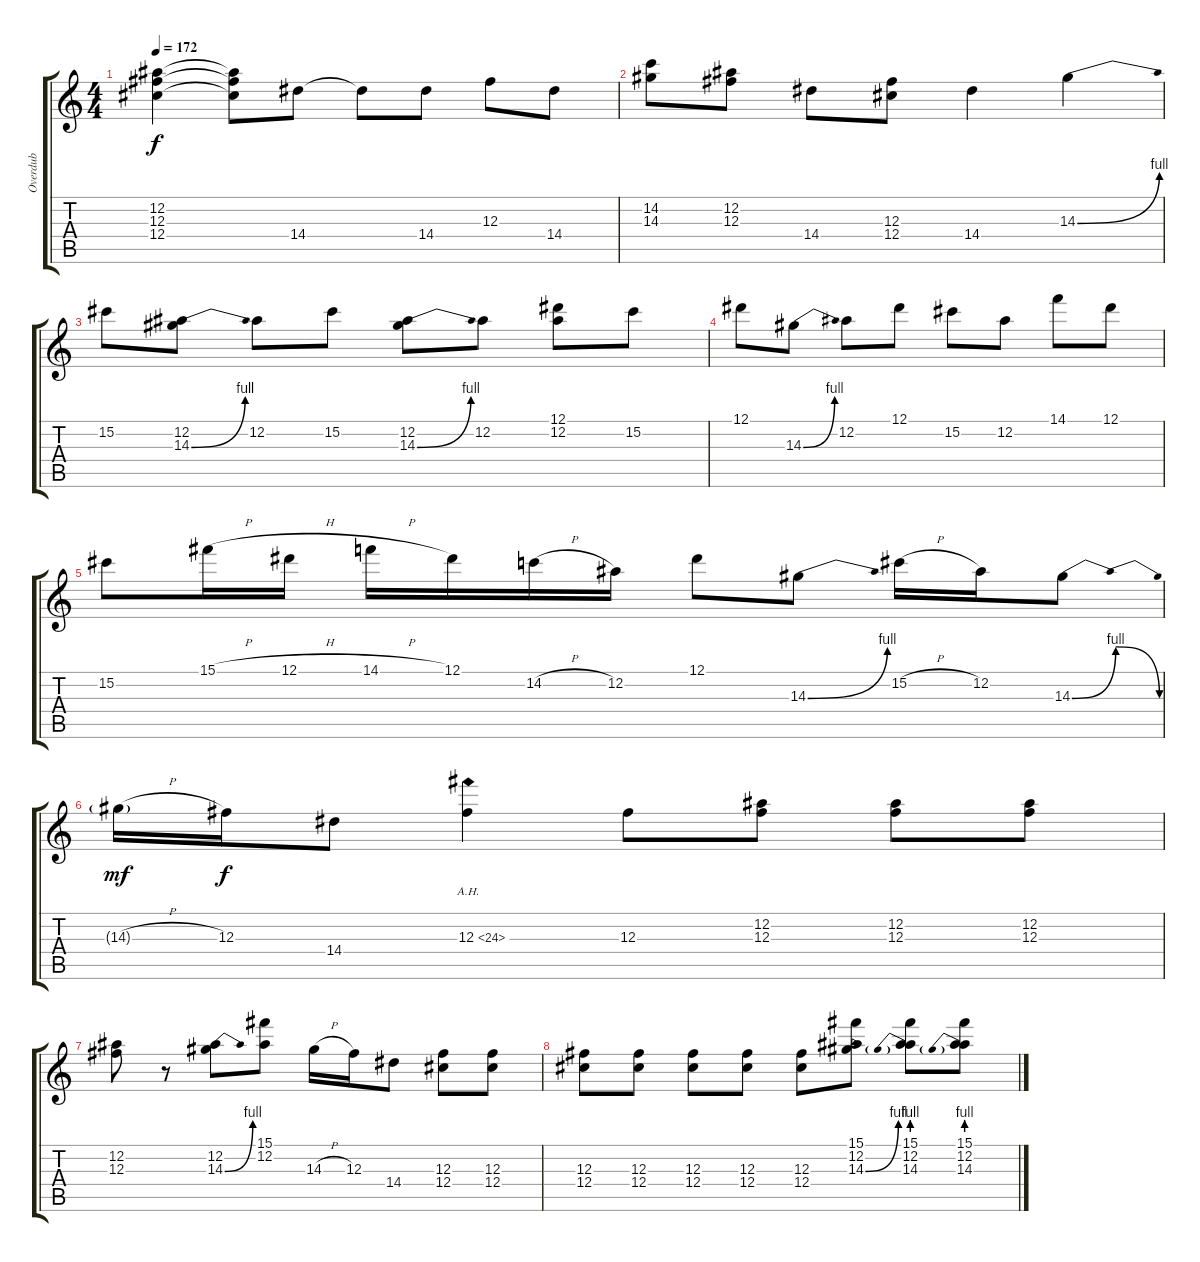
\track ("Overdub" "Overdub") {instrument fretlessbass}
\staff {score tabs}
\tuning (Eb4 Bb3 Gb3 Db3 Ab2 Eb2) {hide}
\ts (4 4)
\tempo 172
\clef g2
\ks c
(12.2 12.3 12.4).4{dy f} (12.2{t} 12.3{t} 12.4{t}).8 14.4.8 14.4{t}.8 14.4.8 12.3.8 14.4.8 |
(14.2 14.3).8 (12.2 12.3).8 14.4.8 (12.3 12.4).8 14.4.4 14.3{be (bend 0 0 60 4)}.4 |
15.2.8 (12.2 14.3{be (bend 0 0 60 4)}).8 12.2.8 15.2.8 (12.2 14.3{be (bend 0 0 60 4)}).8 12.2.8 (12.1 12.2).8 15.2.8 |
12.1.8 14.3{be (bend 0 0 60 4)}.8 12.2.8 12.1.8 15.2.8 12.2.8 14.1.8 12.1.8 |
15.2.8 15.1{h}.16 12.1{h}.16 14.1{h}.16 12.1.16 14.2{h}.16 12.2.16 12.1.8 14.3{be (bend 0 0 60 4)}.8 15.2{h}.16 12.2.16 14.3{be (bendrelease 0 0 15 4 30 4 60 0)}.8 |
14.3{h g}.16{dy mf} 12.3.16{dy f} 14.4.8 12.3{ah 12}.4 12.3.8 (12.2 12.3).8 (12.2 12.3).8 (12.2 12.3).8 |
(12.2 12.3).8 r.8 (12.2 14.3{be (bend 0 0 60 4)}).8 (15.1 12.2).8 14.3{h}.16 12.3.16 14.4.8 (12.3 12.4).8 (12.3 12.4).8 |
(12.3 12.4).8 (12.3 12.4).8 (12.3 12.4).8 (12.3 12.4).8 (12.3 12.4).8 (15.1 12.2 14.3{be (bend 0 0 60 4)}).8 (15.1 12.2 14.3{be (prebend 0 4 60 4)}).8 (15.1 12.2 14.3{be (prebend 0 4 60 4)}).8
